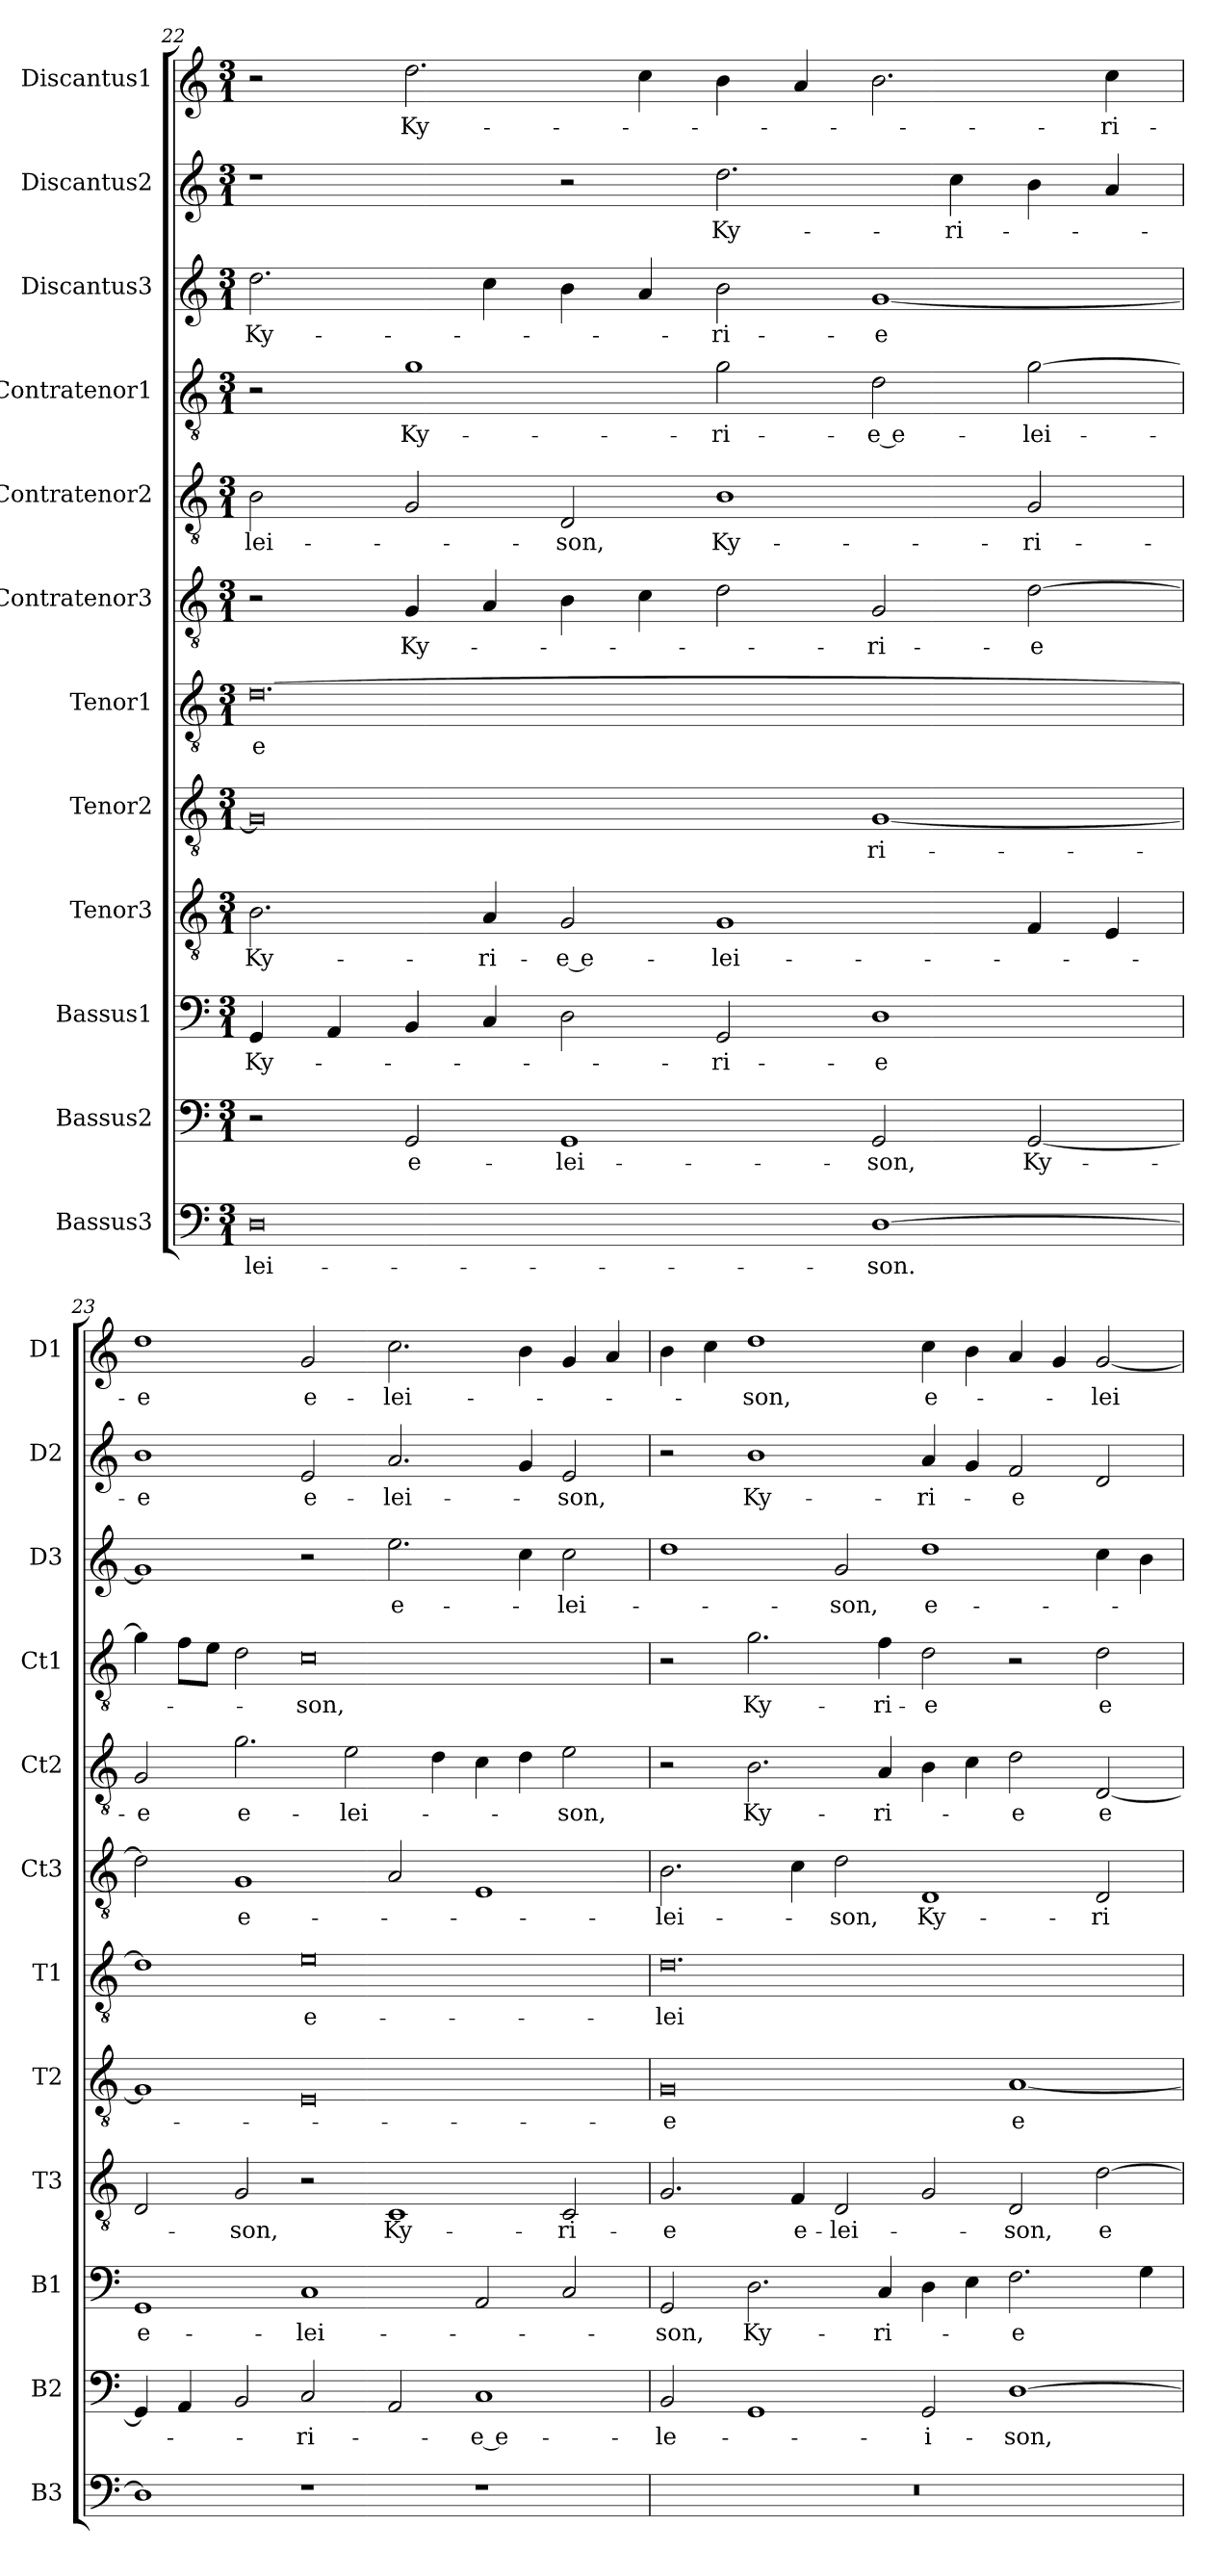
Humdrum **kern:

**kern	**text	**kern	**text	**kern	**text	**kern	**text	**kern	**text	**kern	**text	**kern	**text	**kern	**text	**kern	**text	**kern	**text	**kern	**text	**kern	**text
*part12	*part12	*part11	*part11	*part10	*part10	*part9	*part9	*part8	*part8	*part7	*part7	*part6	*part6	*part5	*part5	*part4	*part4	*part3	*part3	*part2	*part2	*part1	*part1
*staff12	*staff12	*staff11	*staff11	*staff10	*staff10	*staff9	*staff9	*staff8	*staff8	*staff7	*staff7	*staff6	*staff6	*staff5	*staff5	*staff4	*staff4	*staff3	*staff3	*staff2	*staff2	*staff1	*staff1
*I"Bassus3	*	*I"Bassus2	*	*I"Bassus1	*	*I"Tenor3	*	*I"Tenor2	*	*I"Tenor1	*	*I"Contratenor3	*	*I"Contratenor2	*	*I"Contratenor1	*	*I"Discantus3	*	*I"Discantus2	*	*I"Discantus1	*
*I'B3	*	*I'B2	*	*I'B1	*	*I'T3	*	*I'T2	*	*I'T1	*	*I'Ct3	*	*I'Ct2	*	*I'Ct1	*	*I'D3	*	*I'D2	*	*I'D1	*
*clefF4	*	*clefF4	*	*clefF4	*	*clefGv2	*	*clefGv2	*	*clefGv2	*	*clefGv2	*	*clefGv2	*	*clefGv2	*	*clefG2	*	*clefG2	*	*clefG2	*
*k[]	*	*k[]	*	*k[]	*	*k[]	*	*k[]	*	*k[]	*	*k[]	*	*k[]	*	*k[]	*	*k[]	*	*k[]	*	*k[]	*
*M3/1	*	*M3/1	*	*M3/1	*	*M3/1	*	*M3/1	*	*M3/1	*	*M3/1	*	*M3/1	*	*M3/1	*	*M3/1	*	*M3/1	*	*M3/1	*
=22	=22	=22	=22	=22	=22	=22	=22	=22	=22	=22	=22	=22	=22	=22	=22	=22	=22	=22	=22	=22	=22	=22	=22
0D	-lei-	2r	.	4GG	Ky-	2.B	Ky-	0G]	.	[0.d	-e	2r	.	2B	-lei-	2r	.	2.dd	Ky-	1r	.	2r	.
.	.	.	.	4AA	.	.	.	.	.	.	.	.	.	.	.	.	.	.	.	.	.	.	.
.	.	2GG	e-	4BB	.	.	.	.	.	.	.	4G	Ky-	2G	.	1g	Ky-	.	.	.	.	2.dd	Ky-
.	.	.	.	4C	.	4A	-ri-	.	.	.	.	4A	.	.	.	.	.	4cc	.	.	.	.	.
.	.	1GG	-lei-	2D	.	2G	-e e-	.	.	.	.	4B	.	2D	-son,	.	.	4b	.	2r	.	.	.
.	.	.	.	.	.	.	.	.	.	.	.	4c	.	.	.	.	.	4a	.	.	.	4cc	.
.	.	.	.	2GG	-ri-	1G	-lei-	.	.	.	.	2d	.	1B	Ky-	2g	-ri-	2b	-ri-	2.dd	Ky-	4b	.
.	.	.	.	.	.	.	.	.	.	.	.	.	.	.	.	.	.	.	.	.	.	4a	.
[1D	-son.	2GG	-son,	1D	-e	.	.	[1G	-ri-	.	.	2G	-ri-	.	.	2d	-e e-	[1g	-e	.	.	2.b	.
.	.	.	.	.	.	.	.	.	.	.	.	.	.	.	.	.	.	.	.	4cc	-ri-	.	.
.	.	[2GG	Ky-	.	.	4F	.	.	.	.	.	[2d	-e	2G	-ri-	[2g	-lei-	.	.	4b	.	.	.
.	.	.	.	.	.	4E	.	.	.	.	.	.	.	.	.	.	.	.	.	4a	.	4cc	-ri-
=23	=23	=23	=23	=23	=23	=23	=23	=23	=23	=23	=23	=23	=23	=23	=23	=23	=23	=23	=23	=23	=23	=23	=23
1D]	.	4GG]	.	1GG	e-	2D	.	1G]	.	1d]	.	2d]	.	2G	-e	4g]	.	1g]	.	1b	-e	1dd	-e
.	.	4AA	.	.	.	.	.	.	.	.	.	.	.	.	.	8fL	.	.	.	.	.	.	.
.	.	.	.	.	.	.	.	.	.	.	.	.	.	.	.	8eJ	.	.	.	.	.	.	.
.	.	2BB	.	.	.	2G	-son,	.	.	.	.	1G	e-	2.g	e-	2d	.	.	.	.	.	.	.
1r	.	2C	-ri-	1C	-lei-	2r	.	0E	.	0e	e-	.	.	.	.	0c	-son,	2r	.	2e	e-	2g	e-
.	.	.	.	.	.	.	.	.	.	.	.	.	.	2e	-lei-	.	.	.	.	.	.	.	.
.	.	2AA	.	.	.	1C	Ky-	.	.	.	.	2A	.	.	.	.	.	2.ee	e-	2.a	-lei-	2.cc	-lei-
.	.	.	.	.	.	.	.	.	.	.	.	.	.	4d	.	.	.	.	.	.	.	.	.
1r	.	1C	-e e-	2AA	.	.	.	.	.	.	.	1E	.	4c	.	.	.	.	.	.	.	.	.
.	.	.	.	.	.	.	.	.	.	.	.	.	.	4d	.	.	.	4cc	.	4g	.	4b	.
.	.	.	.	2C	.	2C	-ri-	.	.	.	.	.	.	2e	-son,	.	.	2cc	-lei-	2e	-son,	4g	.
.	.	.	.	.	.	.	.	.	.	.	.	.	.	.	.	.	.	.	.	.	.	4a	.
=24	=24	=24	=24	=24	=24	=24	=24	=24	=24	=24	=24	=24	=24	=24	=24	=24	=24	=24	=24	=24	=24	=24	=24
0.r	.	2BB	-le-	2GG	-son,	2.G	-e	0G	-e	0.d	-lei-	2.B	-lei-	2r	.	2r	.	1dd	.	2r	.	4b	.
.	.	.	.	.	.	.	.	.	.	.	.	.	.	.	.	.	.	.	.	.	.	4cc	.
.	.	1GG	.	2.D	Ky-	.	.	.	.	.	.	.	.	2.B	Ky-	2.g	Ky-	.	.	1b	Ky-	1dd	-son,
.	.	.	.	.	.	4F	e-	.	.	.	.	4c	.	.	.	.	.	.	.	.	.	.	.
.	.	.	.	.	.	2D	-lei-	.	.	.	.	2d	-son,	.	.	.	.	2g	-son,	.	.	.	.
.	.	.	.	4C	-ri-	.	.	.	.	.	.	.	.	4A	-ri-	4f	-ri-	.	.	.	.	.	.
.	.	2GG	-i-	4D	.	2G	.	.	.	.	.	1D	Ky-	4B	.	2d	-e	1dd	e-	4a	-ri-	4cc	e-
.	.	.	.	4E	.	.	.	.	.	.	.	.	.	4c	.	.	.	.	.	4g	.	4b	.
.	.	[1D	-son,	2.F	-e	2D	-son,	[1A	e-	.	.	.	.	2d	-e	2r	.	.	.	2f	-e	4a	.
.	.	.	.	.	.	.	.	.	.	.	.	.	.	.	.	.	.	.	.	.	.	4g	.
.	.	.	.	.	.	[2d	e-	.	.	.	.	2D	-ri-	[2D	e-	2d	e-	4cc	.	2d	.	[2g	-lei-
.	.	.	.	4G	.	.	.	.	.	.	.	.	.	.	.	.	.	4b	.	.	.	.	.
=	=	=	=	=	=	=	=	=	=	=	=	=	=	=	=	=	=	=	=	=	=	=	=
*-	*-	*-	*-	*-	*-	*-	*-	*-	*-	*-	*-	*-	*-	*-	*-	*-	*-	*-	*-	*-	*-	*-	*-
